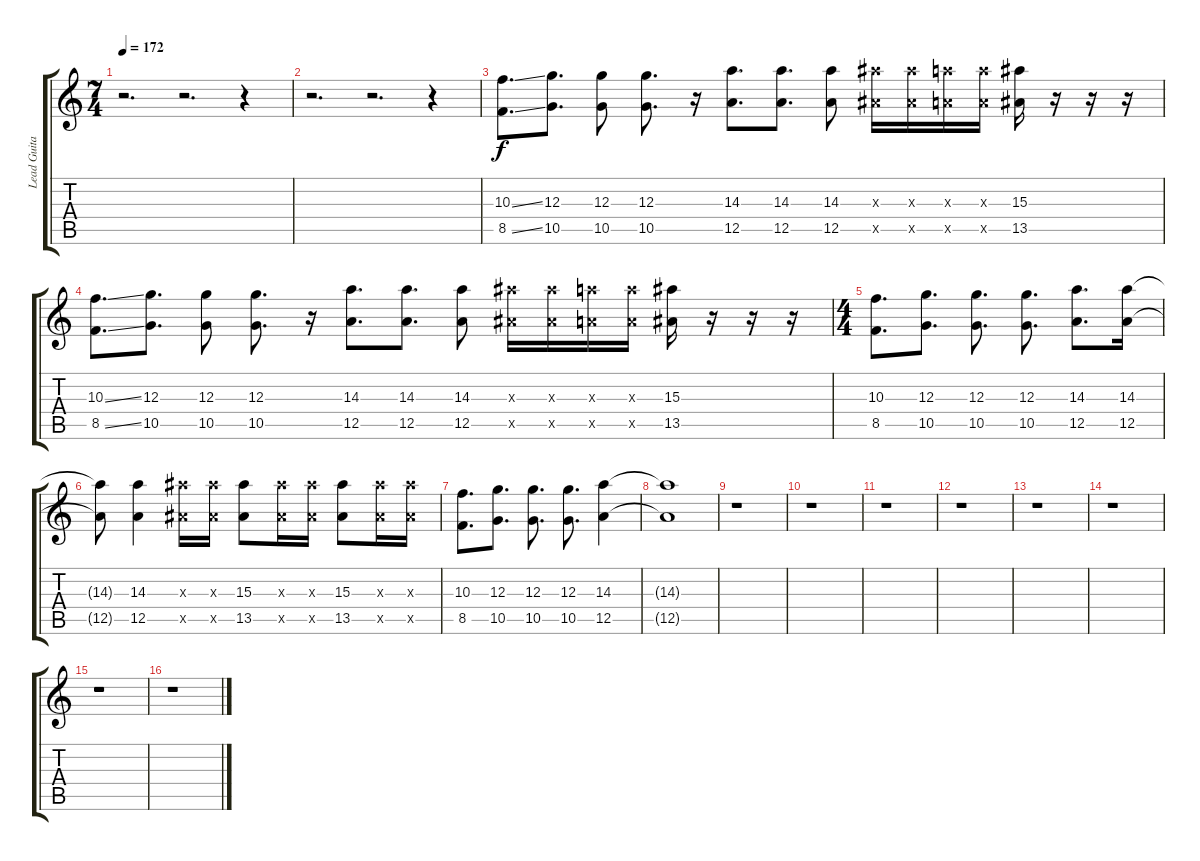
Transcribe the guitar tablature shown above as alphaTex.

\track ("Lead Guitar " "Lead Guita") {instrument distortionguitar}
\staff {score tabs}
\tuning (E4 B3 G3 D3 A2 D2) {hide}
\ts (7 4)
\tempo 172
\clef g2
\ks c
r.2{d dy f} r.2{d} r.4 |
r.2{d} r.2{d} r.4 |
(10.3{ss} 8.5{ss}).8{d} (12.3 10.5).8{d} (12.3 10.5).8 (12.3 10.5).8{d} r.16 (14.3 12.5).8{d} (14.3 12.5).8{d} (14.3 12.5).8 (15.3{x} 13.5{x}).16 (15.3{x} 13.5{x}).16 (14.3{x} 12.5{x}).16 (14.3{x} 12.5{x}).16 (15.3 13.5).16 r.16 r.16 r.16 |
(10.3{ss} 8.5{ss}).8{d} (12.3 10.5).8{d} (12.3 10.5).8 (12.3 10.5).8{d} r.16 (14.3 12.5).8{d} (14.3 12.5).8{d} (14.3 12.5).8 (15.3{x} 13.5{x}).16 (15.3{x} 13.5{x}).16 (14.3{x} 12.5{x}).16 (14.3{x} 12.5{x}).16 (15.3 13.5).16 r.16 r.16 r.16 |
\ts (4 4)
(10.3 8.5).8{d} (12.3 10.5).8{d} (12.3 10.5).8{d} (12.3 10.5).8{d} (14.3 12.5).8{d} (14.3 12.5).16 |
(14.3{t} 12.5{t}).8 (14.3 12.5).4 (15.3{x} 13.5{x}).16 (15.3{x} 13.5{x}).16 (15.3 13.5).8 (15.3{x} 13.5{x}).16 (15.3{x} 13.5{x}).16 (15.3 13.5).8 (15.3{x} 13.5{x}).16 (15.3{x} 13.5{x}).16 |
(10.3 8.5).8{d} (12.3 10.5).8{d} (12.3 10.5).8{d} (12.3 10.5).8{d} (14.3 12.5).4 |
(14.3{t} 12.5{t}).1 |
r.1 |
r.1 |
r.1 |
r.1 |
r.1 |
r.1 |
r.1 |
r.1
